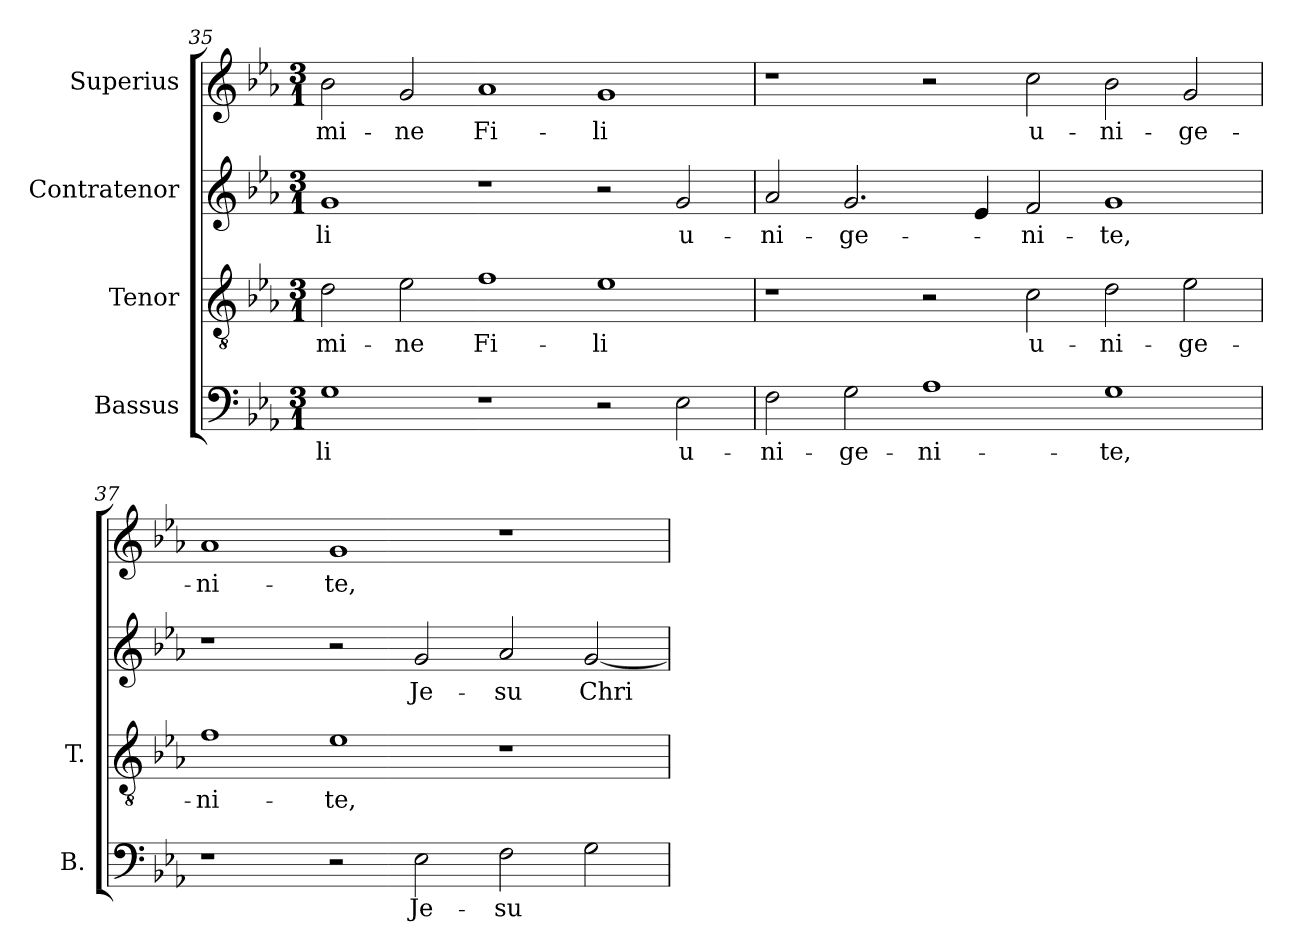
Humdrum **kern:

**kern	**text	**kern	**text	**kern	**text	**kern	**text
*part4	*part4	*part3	*part3	*part2	*part2	*part1	*part1
*staff4	*staff4	*staff3	*staff3	*staff2	*staff2	*staff1	*staff1
*I"Bassus	*	*I"Tenor	*	*I"Contratenor	*	*I"Superius	*
*I'B.	*	*I'T.	*	*	*	*	*
*clefF4	*	*clefGv2	*	*clefG2	*	*clefG2	*
*	*	*ITrd7c12	*	*ITrd7c12	*	*	*
*k[b-e-a-]	*	*k[b-e-a-]	*	*k[b-e-a-]	*	*k[b-e-a-]	*
*E-:	*	*E-:	*	*E-:	*	*E-:	*
*M3/1	*	*M3/1	*	*M3/1	*	*M3/1	*
=35	=35	=35	=35	=35	=35	=35	=35
!	!LO:LY:b:color=#000000	!	!	!	!	!	!
!	!	!	!LO:LY:b:color=#000000	!	!	!	!
!	!	!	!	!	!LO:LY:b:color=#000000	!	!
!	!	!	!	!	!	!	!LO:LY:b:color=#000000
1Gi	-li	2Di\	-mi-	1Gi	-li	2b-i\	-mi-
!	!	!	!LO:LY:b:color=#000000	!	!	!	!
!	!	!	!	!	!	!	!LO:LY:b:color=#000000
.	.	2E-i\	-ne	.	.	2gi/	-ne
!	!	!	!LO:LY:b:color=#000000	!	!	!	!
!	!	!	!	!	!	!	!LO:LY:b:color=#000000
1r	.	1Fi	Fi-	1r	.	1a-i	Fi-
!	!	!	!LO:LY:b:color=#000000	!	!	!	!
!	!	!	!	!	!	!	!LO:LY:b:color=#000000
2r	.	1E-i	-li	2r	.	1gi	-li
!	!LO:LY:b:color=#000000	!	!	!	!	!	!
!	!	!	!	!	!LO:LY:b:color=#000000	!	!
2E-i\	u-	.	.	2Gi/	u-	.	.
=36	=36	=36	=36	=36	=36	=36	=36
!	!LO:LY:b:color=#000000	!	!	!	!	!	!
!	!	!	!	!	!LO:LY:b:color=#000000	!	!
2Fi\	-ni-	1r	.	2A-i/	-ni-	1r	.
!	!LO:LY:b:color=#000000	!	!	!	!	!	!
!	!	!	!	!	!LO:LY:b:color=#000000	!	!
2Gi\	-ge-	.	.	2.Gi/	-ge-	.	.
!	!LO:LY:b:color=#000000	!	!	!	!	!	!
1A-i	-ni-	2r	.	.	.	2r	.
.	.	.	.	4E-i/	.	.	.
!	!	!	!LO:LY:b:color=#000000	!	!	!	!
!	!	!	!	!	!LO:LY:b:color=#000000	!	!
!	!	!	!	!	!	!	!LO:LY:b:color=#000000
.	.	2Ci\	u-	2Fi/	-ni-	2cci\	u-
!	!LO:LY:b:color=#000000	!	!	!	!	!	!
!	!	!	!LO:LY:b:color=#000000	!	!	!	!
!	!	!	!	!	!LO:LY:b:color=#000000	!	!
!	!	!	!	!	!	!	!LO:LY:b:color=#000000
1Gi	-te,	2Di\	-ni-	1Gi	-te,	2b-i\	-ni-
!	!	!	!LO:LY:b:color=#000000	!	!	!	!
!	!	!	!	!	!	!	!LO:LY:b:color=#000000
.	.	2E-i\	-ge-	.	.	2gi/	-ge-
!!LO:LB:g=z
=37	=37	=37	=37	=37	=37	=37	=37
!	!	!	!LO:LY:b:color=#000000	!	!	!	!
!	!	!	!	!	!	!	!LO:LY:b:color=#000000
1r	.	1Fi	-ni-	1r	.	1a-i	-ni-
!	!	!	!LO:LY:b:color=#000000	!	!	!	!
!	!	!	!	!	!	!	!LO:LY:b:color=#000000
2r	.	1E-i	-te,	2r	.	1gi	-te,
!	!LO:LY:b:color=#000000	!	!	!	!	!	!
!	!	!	!	!	!LO:LY:b:color=#000000	!	!
2E-i\	Je-	.	.	2Gi/	Je-	.	.
!	!LO:LY:b:color=#000000	!	!	!	!	!	!
!	!	!	!	!	!LO:LY:b:color=#000000	!	!
2Fi\	-su	1r	.	2A-i/	-su	1r	.
!	!	!	!	!	!LO:LY:b:color=#000000	!	!
2Gi\	.	.	.	[<2Gi/	Chri-	.	.
=	=	=	=	=	=	=	=
*-	*-	*-	*-	*-	*-	*-	*-
